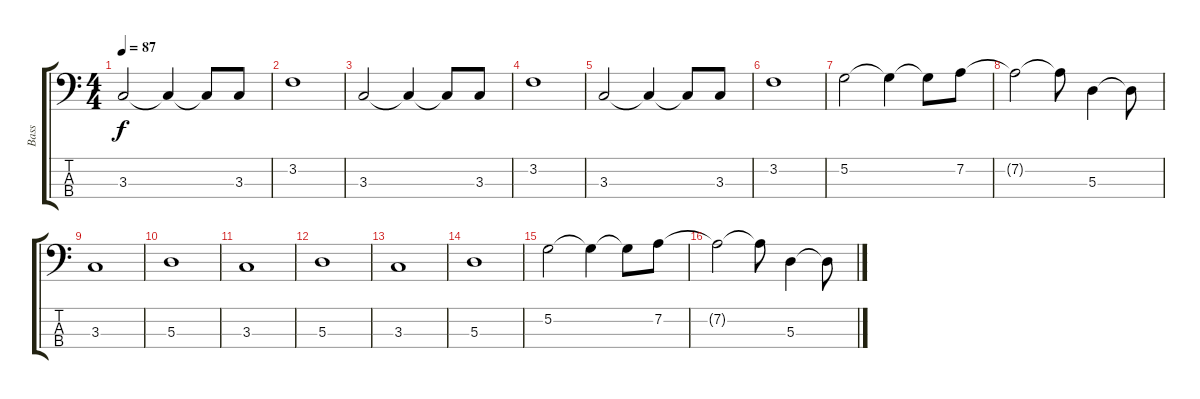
\track ("Bass" "Bass") {instrument electricbasspick}
\staff {score tabs}
\tuning (G2 D2 A1 E1) {hide}
\ts (4 4)
\tempo 87
\clef f4
\ks c
3.3.2{dy f} 3.3{t}.4 3.3{t}.8 3.3.8 |
3.2.1 |
3.3.2 3.3{t}.4 3.3{t}.8 3.3.8 |
3.2.1 |
3.3.2 3.3{t}.4 3.3{t}.8 3.3.8 |
3.2.1 |
5.2.2 5.2{t}.4 5.2{t}.8 7.2.8 |
7.2{t}.2 7.2{t}.8 5.3.4 5.3{t}.8 |
3.3.1 |
5.3.1 |
3.3.1 |
5.3.1 |
3.3.1 |
5.3.1 |
5.2.2 5.2{t}.4 5.2{t}.8 7.2.8 |
7.2{t}.2 7.2{t}.8 5.3.4 5.3{t}.8
